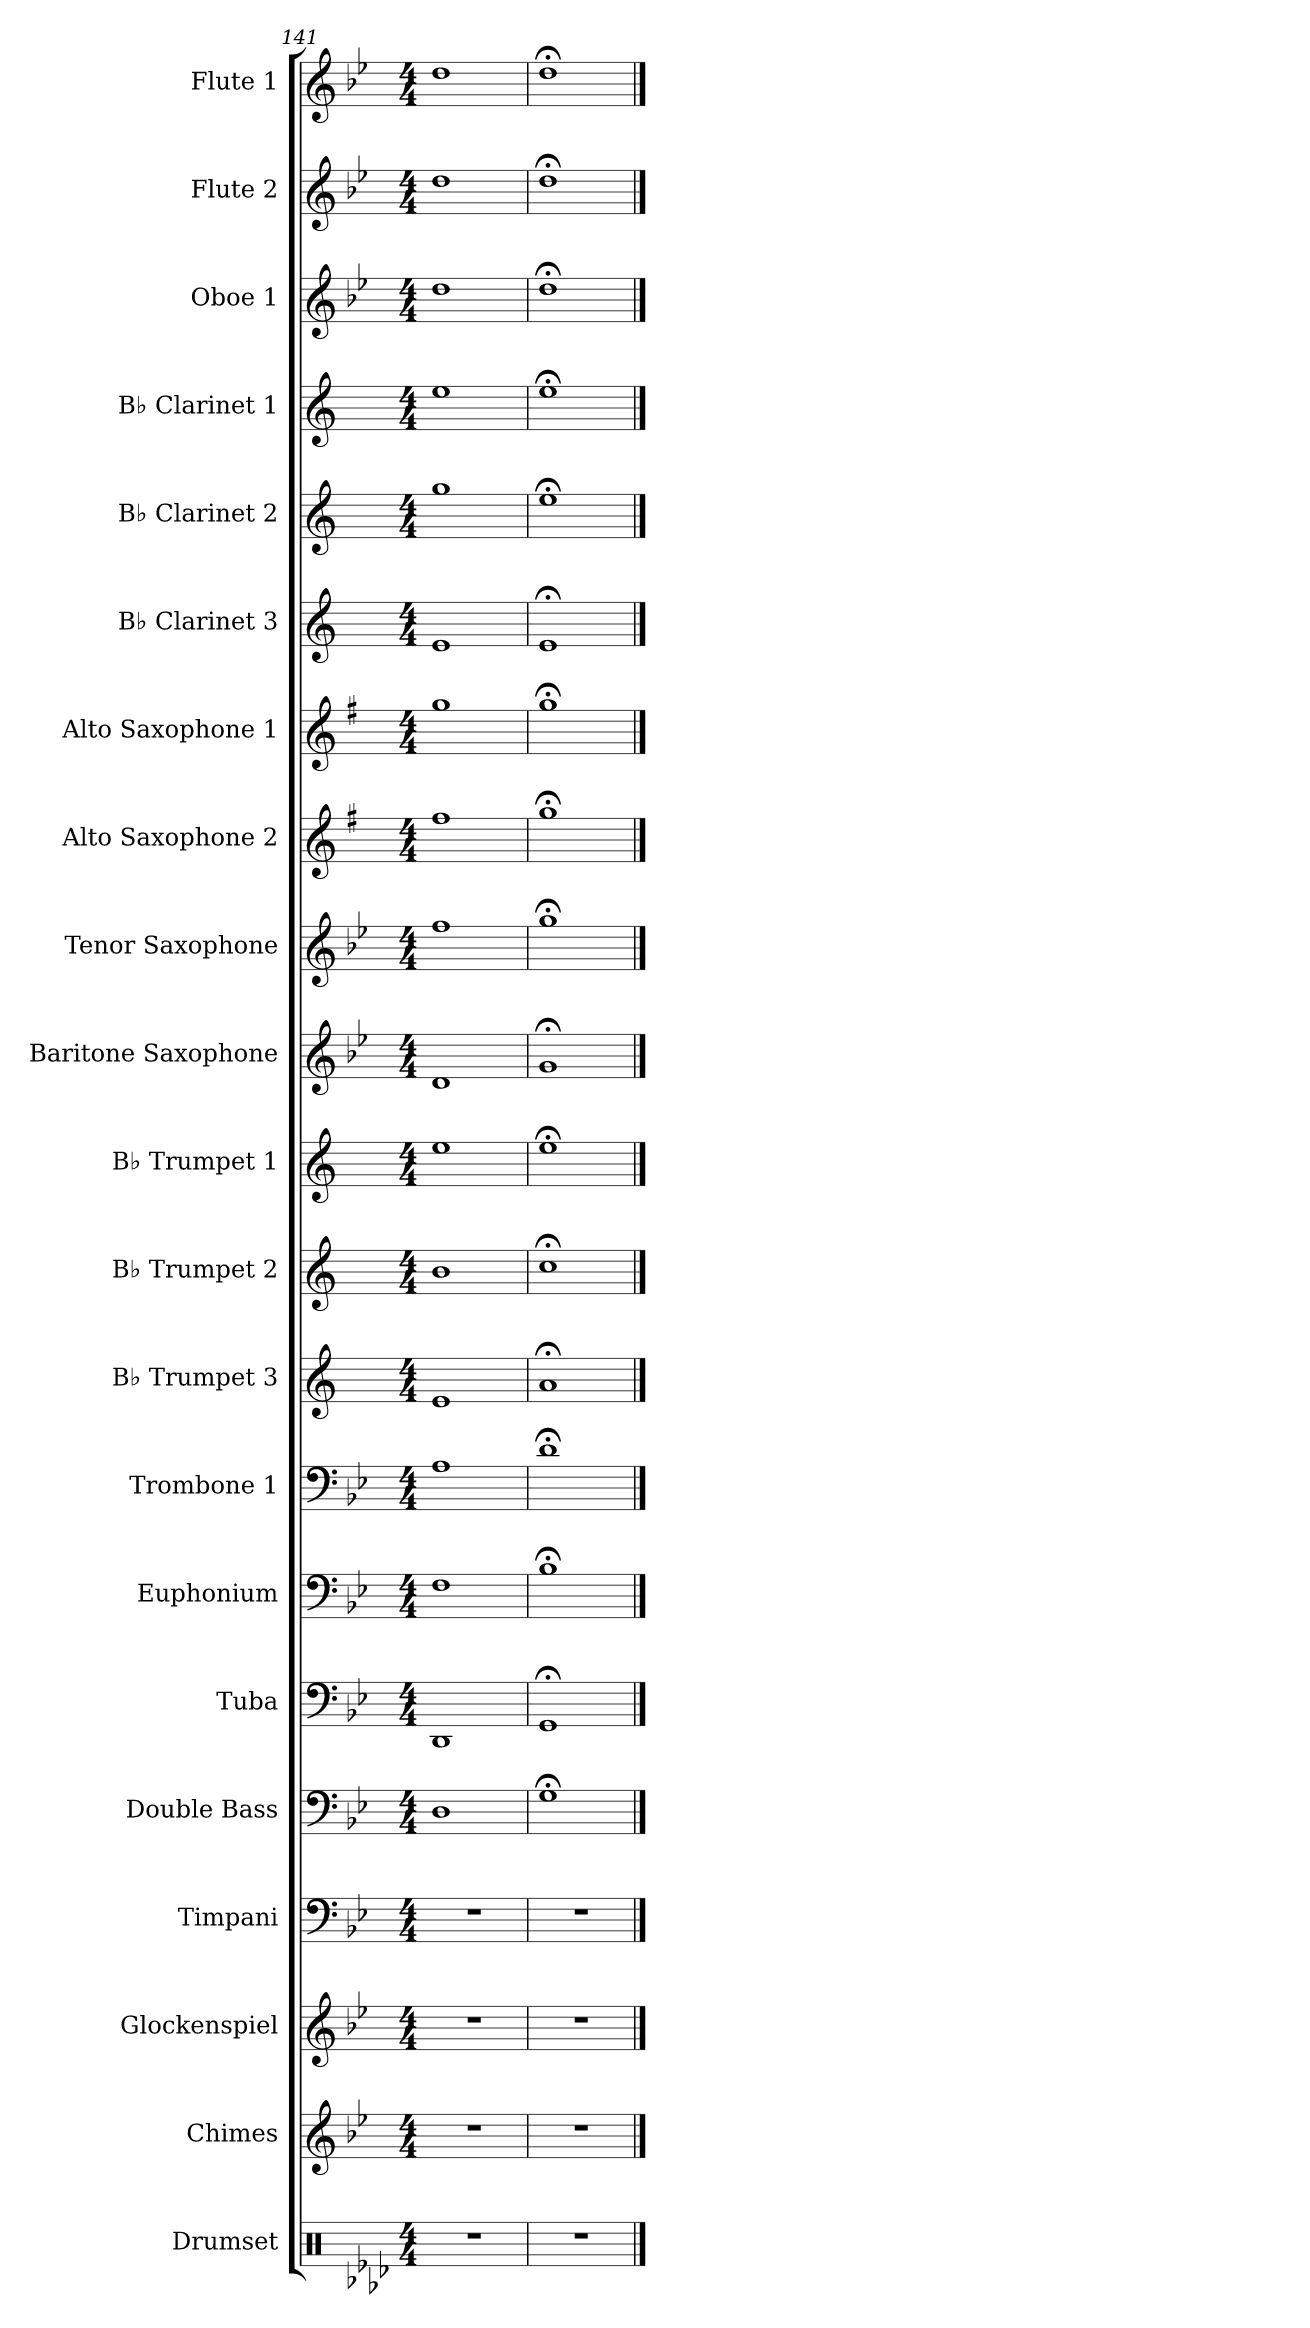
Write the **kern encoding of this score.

**kern	**kern	**kern	**kern	**kern	**kern	**kern	**kern	**kern	**kern	**kern	**kern	**kern	**kern	**kern	**kern	**kern	**kern	**kern	**kern	**kern
*part21	*part20	*part19	*part18	*part17	*part16	*part15	*part14	*part13	*part12	*part11	*part10	*part9	*part8	*part7	*part6	*part5	*part4	*part3	*part2	*part1
*staff21	*staff20	*staff19	*staff18	*staff17	*staff16	*staff15	*staff14	*staff13	*staff12	*staff11	*staff10	*staff9	*staff8	*staff7	*staff6	*staff5	*staff4	*staff3	*staff2	*staff1
*I"Drumset	*I"Chimes	*I"Glockenspiel	*I"Timpani	*I"Double Bass	*I"Tuba	*I"Euphonium	*I"Trombone 1	*I"B♭ Trumpet 3	*I"B♭ Trumpet 2	*I"B♭ Trumpet 1	*I"Baritone Saxophone	*I"Tenor Saxophone	*I"Alto Saxophone 2	*I"Alto Saxophone 1	*I"B♭ Clarinet 3	*I"B♭ Clarinet 2	*I"B♭ Clarinet 1	*I"Oboe 1	*I"Flute 2	*I"Flute 1
*I'D. Set	*I'Cme.	*I'Glk.	*I'Timp.	*I'Db.	*I'Tba.	*I'Euph.	*I'Tbn. 1	*I'B♭ Tpt. 3	*I'B♭ Tpt. 2	*I'B♭ Tpt. 1	*I'Bar. Sax.	*I'T. Sax.	*I'A. Sax. 2	*I'A. Sax. 1	*I'B♭ Cl. 3	*I'B♭ Cl. 2	*I'B♭ Cl. 1	*I'Ob. 1	*I'Fl. 2	*I'Fl. 1
*clefX	*clefG2	*clefG2	*clefF4	*clefF4	*clefF4	*clefF4	*clefF4	*clefG2	*clefG2	*clefG2	*clefG2	*clefG2	*clefG2	*clefG2	*clefG2	*clefG2	*clefG2	*clefG2	*clefG2	*clefG2
*	*	*ITrd-14c-24	*	*ITrd7c12	*	*	*	*ITrd1c2	*ITrd1c2	*ITrd1c2	*ITrd12c21	*ITrd8c14	*ITrd5c9	*ITrd5c9	*ITrd1c2	*ITrd1c2	*ITrd1c2	*	*	*
*k[b-e-a-d-]	*k[b-e-]	*k[b-e-]	*k[b-e-]	*k[b-e-]	*k[b-e-]	*k[b-e-]	*k[b-e-]	*k[b-e-]	*k[b-e-]	*k[b-e-]	*k[b-e-]	*k[b-e-]	*k[b-e-]	*k[b-e-]	*k[b-e-]	*k[b-e-]	*k[b-e-]	*k[b-e-]	*k[b-e-]	*k[b-e-]
*M4/4	*M4/4	*M4/4	*M4/4	*M4/4	*M4/4	*M4/4	*M4/4	*M4/4	*M4/4	*M4/4	*M4/4	*M4/4	*M4/4	*M4/4	*M4/4	*M4/4	*M4/4	*M4/4	*M4/4	*M4/4
=141	=141	=141	=141	=141	=141	=141	=141	=141	=141	=141	=141	=141	=141	=141	=141	=141	=141	=141	=141	=141
1r	1r	1r	1r	1DD	1DD	1F	1A	1d	1a	1dd	1D	1f	1a	1b-	1d	1ff	1dd	1dd	1dd	1dd
=142	=142	=142	=142	=142	=142	=142	=142	=142	=142	=142	=142	=142	=142	=142	=142	=142	=142	=142	=142	=142
1r	1r	1r	1r	1GG;<	1GG;<	1B-;<	1d;<	1g;<	1b-;<	1dd;<	1G;<	1g;<	1b-;<	1b-;<	1d;<	1dd;<	1dd;<	1dd;<	1dd;<	1dd;<
==	==	==	==	==	==	==	==	==	==	==	==	==	==	==	==	==	==	==	==	==
*-	*-	*-	*-	*-	*-	*-	*-	*-	*-	*-	*-	*-	*-	*-	*-	*-	*-	*-	*-	*-
